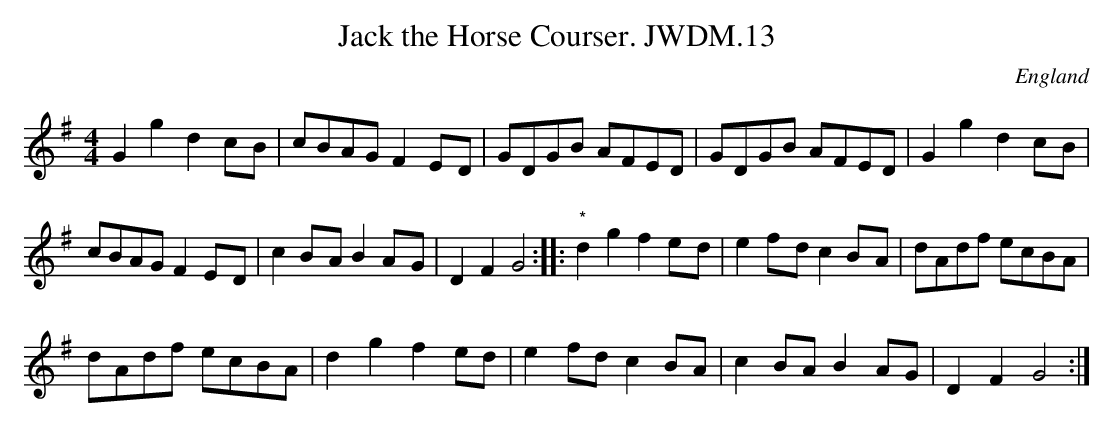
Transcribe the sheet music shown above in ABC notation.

X:1
T:Jack the Horse Courser. JWDM.13
M:4/4
L:1/8
O:England
K:G
G2g2d2c-B|cBAG F2 E-D|GDGB AFED|GDGB AFED|
G2g2d2c-B|!cBAG F2 E-D|c2B-AB2A-G|D2F2G4:||:
"*"d2g2f2e-d|e2f-dc2B-A|dAdf ecBA|!dAdf ecBA|
d2g2f2ed|e2fdc2B-A|c2B-AB2A-G|D2F2G4:|]
